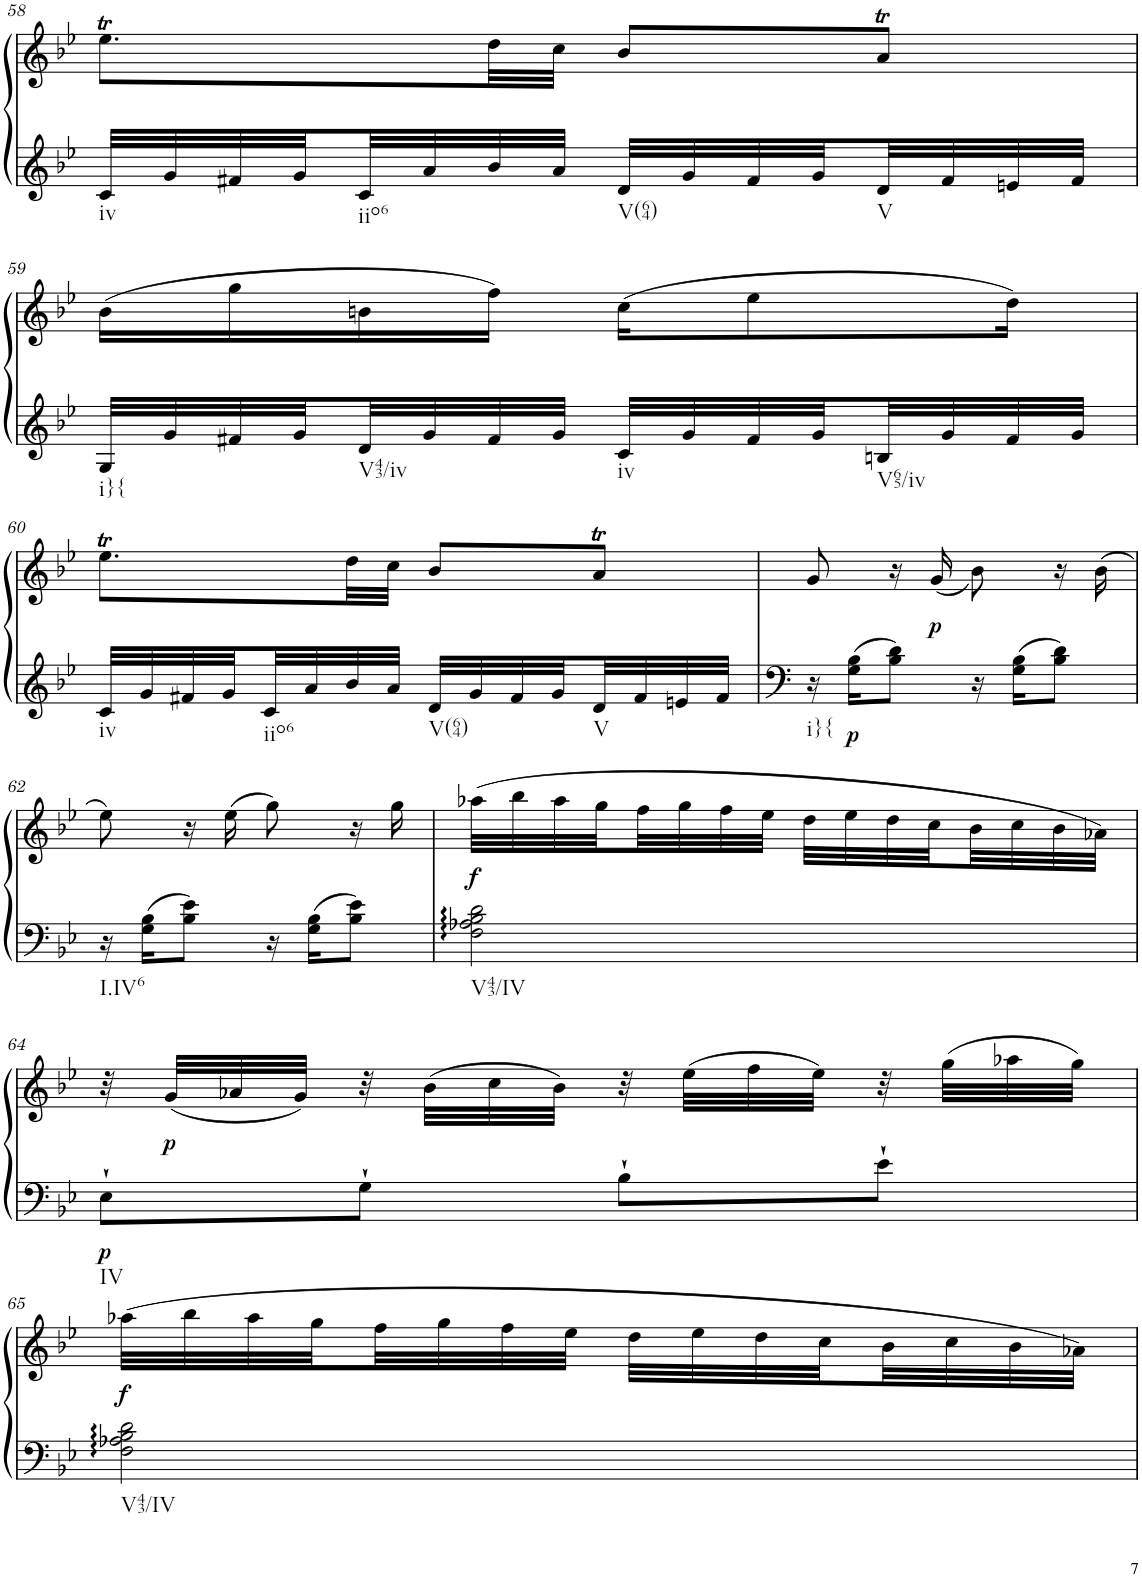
**kern	**kern	**dynam
*part1	*part1	*part1
*staff2	*staff1	*staff1/2
*I"Klavier linke Hand	*	*
!!LO:PB:g=z
*clefG2	*clefG2	*
*k[b-e-]	*k[b-e-]	*
*M2/4	*M2/4	*
=58	=58	=58
!LO:TX:b:t=iv	!	!
32c/LLL	8.ee-T\L	.
32g/	.	.
32f#X/	.	.
32g/	.	.
!LO:TX:b:t=iio6	!	!
32c/	.	.
32a/	.	.
32b-/	32dd\LL	.
32a/JJJ	32cc\JJJ	.
!LO:TX:b:t=V(64)	!	!
32d/LLL	8b-/L	.
32g/	.	.
32f#/	.	.
32g/	.	.
!LO:TX:b:t=V	!	!
32d/	8at/J	.
32f#/	.	.
32en/	.	.
32f#/JJJ	.	.
!!LO:LB:g=z
=59	=59	=59
!LO:TX:b:t=i}{	!	!
32G/LLL	(16b-\LL	.
32g/	.	.
32f#X/	16gg\	.
32g/	.	.
!LO:TX:b:t=V43/iv	!	!
32d/	16bn\	.
32g/	.	.
32f#/	16ff\JJ)	.
32g/JJJ	.	.
!LO:TX:b:t=iv	!	!
32c/LLL	(16cc\KL	.
32g/	.	.
32f#/	8ee-\	.
32g/	.	.
!LO:TX:b:t=V65/iv	!	!
32Bn/	.	.
32g/	.	.
32f#/	16dd\Jk)	.
32g/JJJ	.	.
!!LO:LB:g=z
=60	=60	=60
!LO:TX:b:t=iv	!	!
32c/LLL	8.ee-T\L	.
32g/	.	.
32f#X/	.	.
32g/	.	.
!LO:TX:b:t=iio6	!	!
32c/	.	.
32a/	.	.
32b-/	32dd\LL	.
32a/JJJ	32cc\JJJ	.
!LO:TX:b:t=V(64)	!	!
32d/LLL	8b-/L	.
32g/	.	.
32f#/	.	.
32g/	.	.
!LO:TX:b:t=V	!	!
32d/	8at/J	.
32f#/	.	.
32en/	.	.
32f#/JJJ	.	.
=61	=61	=61
!LO:TX:b:t=i}{	!	!
16r	8g/	.
!	!	!LO:DY:b=2
16G\ 16B-\KL	.	p
8B-\ 8d\J	16r	.
!	!	!LO:DY:b
.	(<16g/	p
16r	8b-\)	.
16G\ 16B-\KL	.	.
8B-\ 8d\J	16r	.
.	(16b-\	.
!!LO:LB:g=z
=62	=62	=62
!LO:TX:b:t=I.IV6	!	!
16r	8ee-\)	.
16G\ 16B-\KL	.	.
8B-\ 8e-\J	16r	.
.	(16ee-\	.
16r	8gg\)	.
16G\ 16B-\KL	.	.
8B-\ 8e-\J	16r	.
.	16gg\	.
=63	=63	=63
!LO:TX:b:t=V43/IV	!	!
!	!	!LO:DY:b
2F\ 2A-X\ 2B-\ 2d\	(32aa-X\LLL	f
.	32bb-\	.
.	32aa-\	.
.	32gg\	.
.	32ff\	.
.	32gg\	.
.	32ff\	.
.	32ee-\JJJ	.
.	32dd\LLL	.
.	32ee-\	.
.	32dd\	.
.	32cc\	.
.	32b-\	.
.	32cc\	.
.	32b-\	.
.	32a-X\JJJ)	.
!!LO:LB:g=z
=64	=64	=64
!LO:TX:b:t=IV	!	!
!	!	!LO:DY:b=2
8E-`\L	32r	p
!	!	!LO:DY:b
.	(32g/LLL	p
.	32a-X/	.
.	32g/JJJ)	.
8G`\J	32r	.
.	(32b-\LLL	.
.	32cc\	.
.	32b-\JJJ)	.
8B-`\L	32r	.
.	(32ee-\LLL	.
.	32ff\	.
.	32ee-\JJJ)	.
8e-`\J	32r	.
.	(32gg\LLL	.
.	32aa-X\	.
.	32gg\JJJ)	.
!!LO:LB:g=z
=65	=65	=65
!LO:TX:b:t=V43/IV	!	!
!	!	!LO:DY:b
2F\ 2A-X\ 2B-\ 2d\	(32aa-X\LLL	f
.	32bb-\	.
.	32aa-\	.
.	32gg\	.
.	32ff\	.
.	32gg\	.
.	32ff\	.
.	32ee-\JJJ	.
.	32dd\LLL	.
.	32ee-\	.
.	32dd\	.
.	32cc\	.
.	32b-\	.
.	32cc\	.
.	32b-\	.
.	32a-X\JJJ)	.
=	=	=
*-	*-	*-
